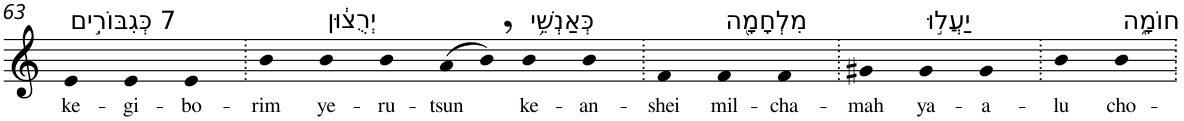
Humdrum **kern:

**kern	**text
*part1	*part1
*staff1	*staff1
*I"Piano	*
*I'Pno	*
!!LO:PB:g=z
*clefG2	*
*k[]	*
=63	=63
!LO:TX:a:t=7 כְּגִבּוֹרִ֣ים	!
!	!LO:LY:b
4e	ke-
!	!LO:LY:b
4e	-gi-
!	!LO:LY:b
4e	-bo-
=64.	=64.
!	!LO:LY:b
4b	-rim
!LO:TX:a:t=יְרֻצ֔וּן	!
!	!LO:LY:b
4b	ye-
!	!LO:LY:b
4b	-ru-
!	!LO:LY:b
(>8a	-tsun
8b,)	.
!LO:TX:a:t=כְּאַנְשֵׁ֥י	!
!	!LO:LY:b
4b	ke-
!	!LO:LY:b
4b	-an-
=65.	=65.
!	!LO:LY:b
4f	-shei
!LO:TX:a:t=מִלְחָמָ֖ה	!
!	!LO:LY:b
4f	mil-
!	!LO:LY:b
4f	-cha-
=66.	=66.
!	!LO:LY:b
4g#X	-mah
!LO:TX:a:t=יַעֲל֣וּ	!
!	!LO:LY:b
4g#	ya-
!	!LO:LY:b
4g#	-a-
=67.	=67.
!	!LO:LY:b
4b	-lu
!LO:TX:a:t=חוֹמָ֑ה	!
!	!LO:LY:b
4b	cho-
=.	=.
*-	*-
